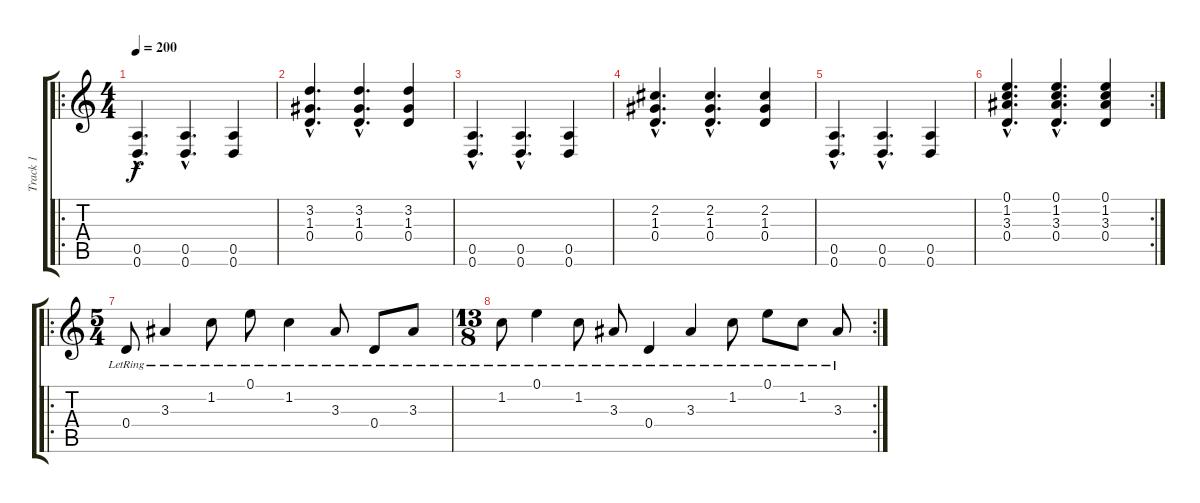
\track ("Track 1" "Track 1") {instrument distortionguitar}
\staff {score tabs}
\tuning (E4 B3 G3 D3 A2 D2) {hide}
\ro
\ts (4 4)
\tempo 200
\clef g2
\ks c
(0.5{hac} 0.6{hac}).4{d dy f instrument distortionguitar} (0.5{hac} 0.6{hac}).4{d} (0.5 0.6).4 |
(3.2{hac} 1.3{hac} 0.4{hac}).4{d} (3.2{hac} 1.3{hac} 0.4{hac}).4{d} (3.2 1.3 0.4).4 |
(0.5{hac} 0.6{hac}).4{d} (0.5{hac} 0.6{hac}).4{d} (0.5 0.6).4 |
(2.2{hac} 1.3{hac} 0.4{hac}).4{d} (2.2{hac} 1.3{hac} 0.4{hac}).4{d} (2.2 1.3 0.4).4 |
(0.5{hac} 0.6{hac}).4{d} (0.5{hac} 0.6{hac}).4{d} (0.5 0.6).4 |
\rc 2
(0.1{hac} 1.2{hac} 3.3{hac} 0.4{hac}).4{d} (0.1{hac} 1.2{hac} 3.3{hac} 0.4{hac}).4{d} (0.1 1.2 3.3 0.4).4 |
\ro
\ts (5 4)
0.4{lr}.8{instrument acousticguitarsteel} 3.3{lr}.4 1.2{lr}.8 0.1{lr}.8 1.2{lr}.4 3.3{lr}.8 0.4{lr}.8 3.3{lr}.8 |
\rc 2
\ts (13 8)
1.2{lr}.8 0.1{lr}.4 1.2{lr}.8 3.3{lr}.8 0.4{lr}.4 3.3{lr}.4 1.2{lr}.8 0.1{lr}.8 1.2{lr}.8 3.3{lr}.8
